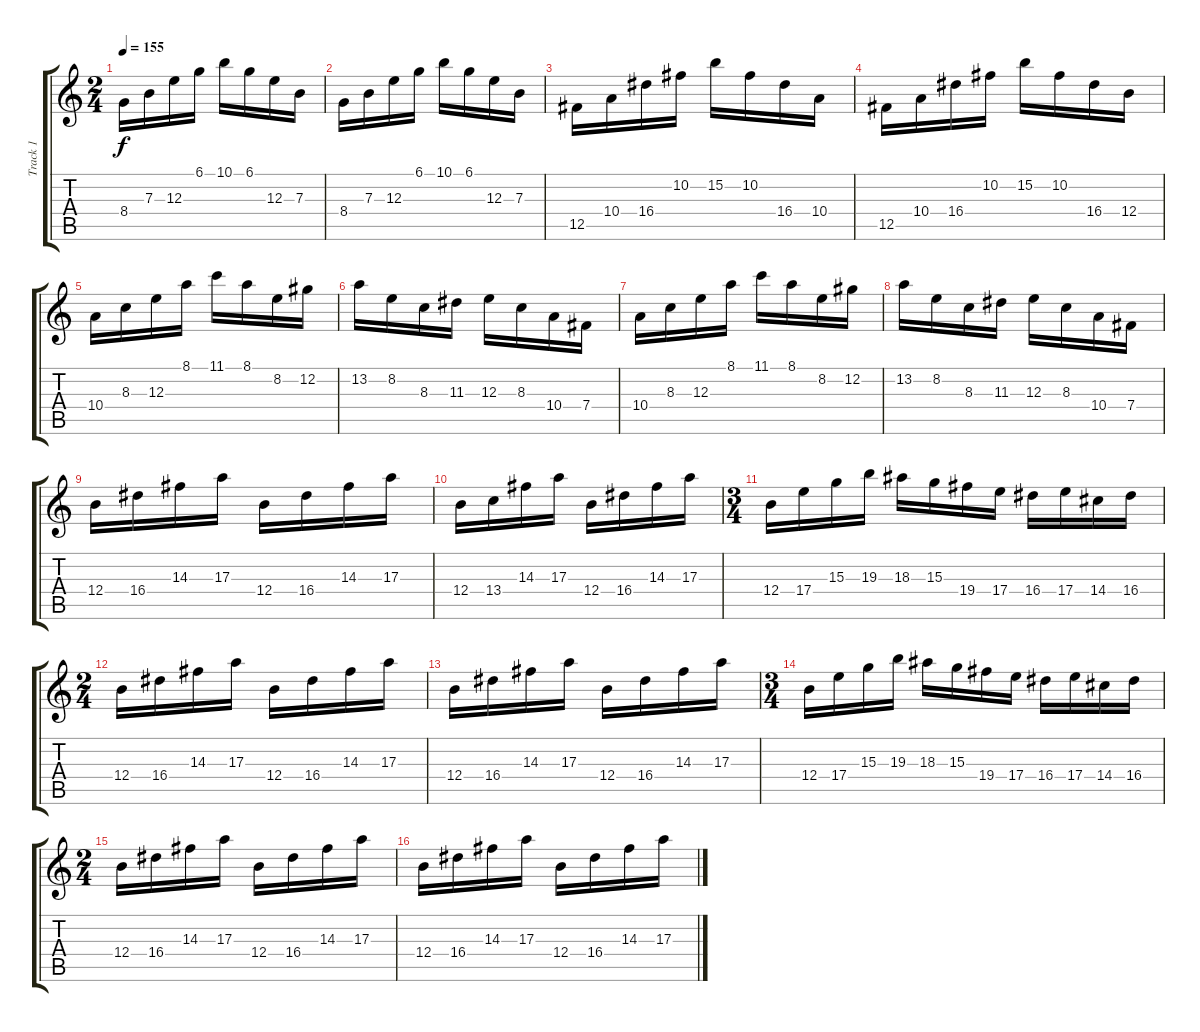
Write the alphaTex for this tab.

\track ("Track 1" "Track 1") {instrument distortionguitar}
\staff {score tabs}
\tuning (Db4 Ab3 E3 B2 Gb2 B1) {hide}
\ts (2 4)
\tempo 155
\clef g2
\ks c
8.4.16{dy f} 7.3.16 12.3.16 6.1.16 10.1.16 6.1.16 12.3.16 7.3.16 |
8.4.16 7.3.16 12.3.16 6.1.16 10.1.16 6.1.16 12.3.16 7.3.16 |
12.5.16 10.4.16 16.4.16 10.2.16 15.2.16 10.2.16 16.4.16 10.4.16 |
12.5.16 10.4.16 16.4.16 10.2.16 15.2.16 10.2.16 16.4.16 12.4.16 |
10.4.16 8.3.16 12.3.16 8.1.16 11.1.16 8.1.16 8.2.16 12.2.16 |
13.2.16 8.2.16 8.3.16 11.3.16 12.3.16 8.3.16 10.4.16 7.4.16 |
10.4.16 8.3.16 12.3.16 8.1.16 11.1.16 8.1.16 8.2.16 12.2.16 |
13.2.16 8.2.16 8.3.16 11.3.16 12.3.16 8.3.16 10.4.16 7.4.16 |
12.4.16 16.4.16 14.3.16 17.3.16 12.4.16 16.4.16 14.3.16 17.3.16 |
12.4.16 13.4.16 14.3.16 17.3.16 12.4.16 16.4.16 14.3.16 17.3.16 |
\ts (3 4)
12.4.16 17.4.16 15.3.16 19.3.16 18.3.16 15.3.16 19.4.16 17.4.16 16.4.16 17.4.16 14.4.16 16.4.16 |
\ts (2 4)
12.4.16 16.4.16 14.3.16 17.3.16 12.4.16 16.4.16 14.3.16 17.3.16 |
12.4.16 16.4.16 14.3.16 17.3.16 12.4.16 16.4.16 14.3.16 17.3.16 |
\ts (3 4)
12.4.16 17.4.16 15.3.16 19.3.16 18.3.16 15.3.16 19.4.16 17.4.16 16.4.16 17.4.16 14.4.16 16.4.16 |
\ts (2 4)
12.4.16 16.4.16 14.3.16 17.3.16 12.4.16 16.4.16 14.3.16 17.3.16 |
12.4.16 16.4.16 14.3.16 17.3.16 12.4.16 16.4.16 14.3.16 17.3.16
